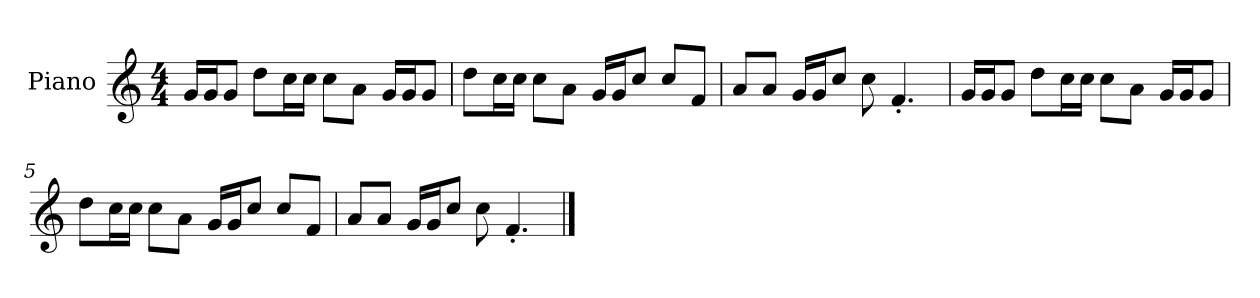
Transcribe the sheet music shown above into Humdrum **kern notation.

**kern
*part1
*staff1
*I"Piano
*I'P-no
*clefG2
*k[]
*M4/4
*MM90
=1
16g/LL
16g/J
8g/J
8dd\L
16cc\L
16cc\JJ
8cc\L
8a\J
16g/LL
16g/J
8g/J
=2
8dd\L
16cc\L
16cc\JJ
8cc\L
8a\J
16g/LL
16g/J
8cc/J
8cc/L
8f/J
=3
8a/L
8a/J
16g/LL
16g/J
8cc/J
8cc\
4.f'/
=4
16g/LL
16g/J
8g/J
8dd\L
16cc\L
16cc\JJ
8cc\L
8a\J
16g/LL
16g/J
8g/J
!!LO:LB:g=z
=5
8dd\L
16cc\L
16cc\JJ
8cc\L
8a\J
16g/LL
16g/J
8cc/J
8cc/L
8f/J
=6
8a/L
8a/J
16g/LL
16g/J
8cc/J
8cc\
4.f'/
==
*-
